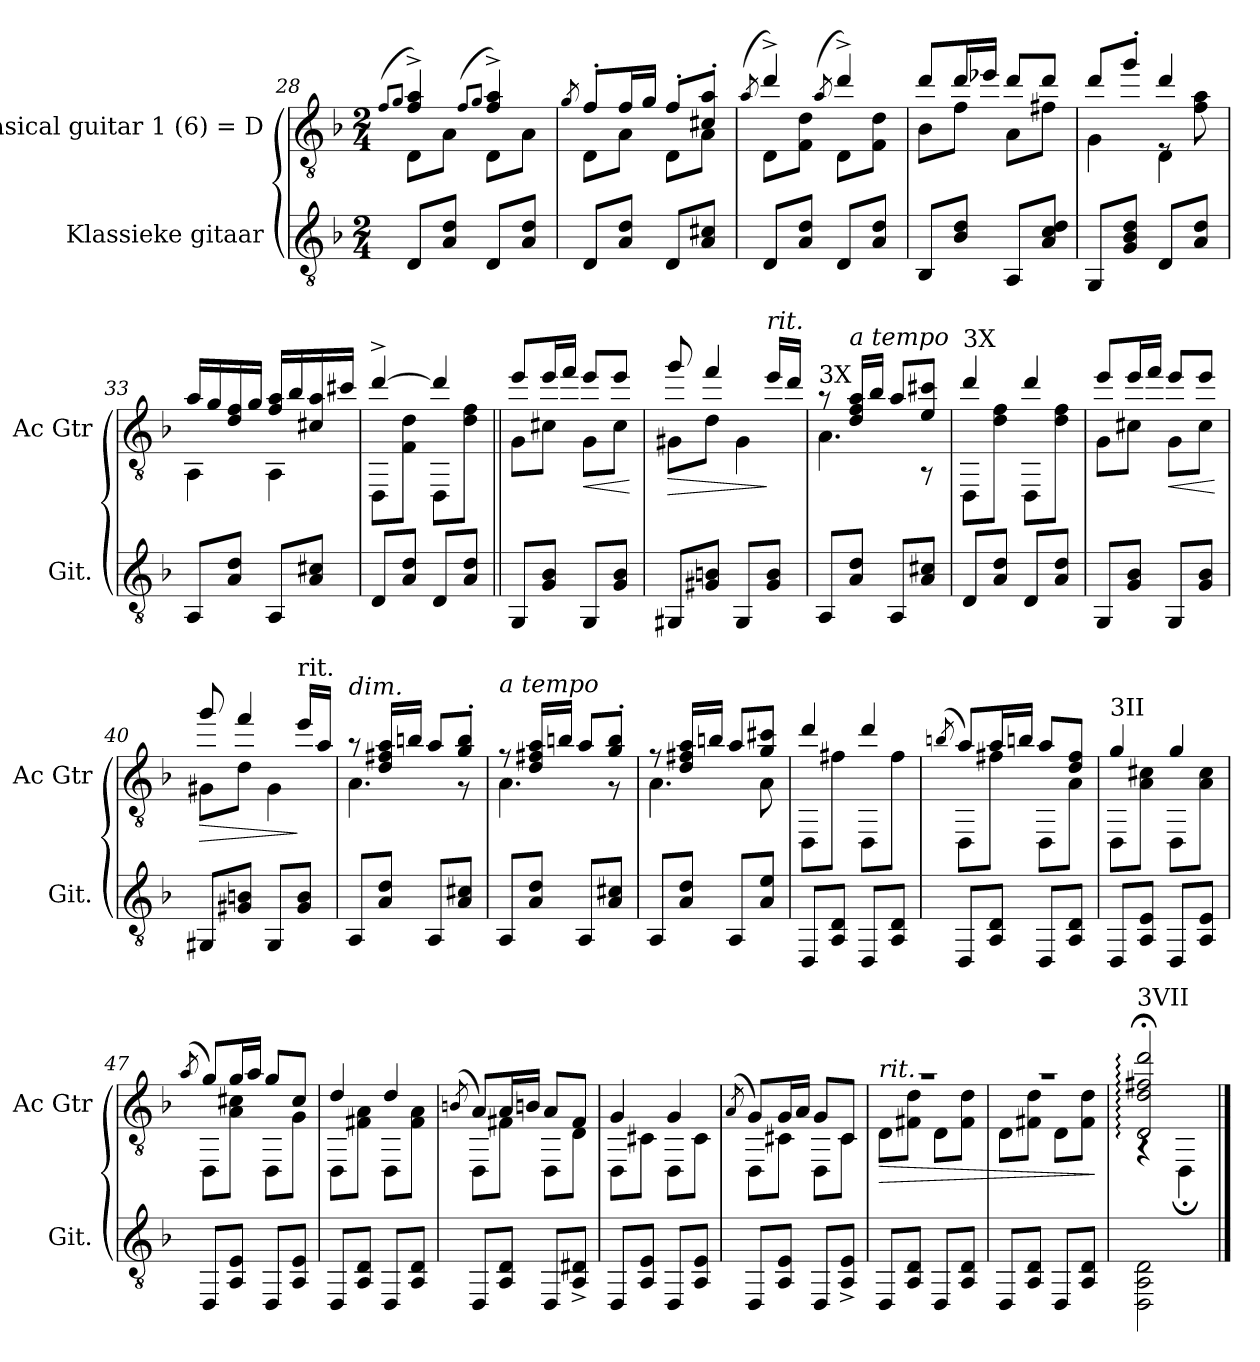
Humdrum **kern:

**kern	**kern	**dynam
*part2	*part1	*part1
*staff2	*staff1	*staff1
*I"Klassieke gitaar	*I"Clasical guitar 1 (6) = D	*
*I'Git.	*I'Ac Gtr	*
*clefGv2	*clefGv2	*
*k[b-]	*k[b-]	*
*M2/4	*M2/4	*
=28	=28	=28
.	(<8qf/L	.
.	8qg/J	.
*^	*^	*
2ryy	8D/L	4f/^ 4a/^)	8D\L	.
.	8A/ 8d/J	.	8A\J	.
.	.	(<8qf/L	.	.
.	.	8qg/J	.	.
.	8D/L	4f/^ 4a/^)	8D\L	.
.	8A/ 8d/J	.	8A\J	.
=29	=29	=29	=29	=29
.	.	8qg/	.	.
2ryy	8D/L	8f'/L	8D\L	.
.	8A/ 8d/J	16f/L	8A\J	.
.	.	16g/JJ	.	.
.	8D/L	8f'/L	8D\L	.
.	8A/ 8c#X/J	8c#X/' 8a/'J	8A\J	.
=30	=30	=30	=30	=30
.	.	(<8qa/	.	.
2ryy	8D/L	4dd^/)	8D\L	.
.	8A/ 8d/J	.	8F\ 8d\J	.
.	.	(<8qa/	.	.
.	8D/L	4dd^/)	8D\L	.
.	8A/ 8d/J	.	8F\ 8d\J	.
!!LO:LB:g=z	!!
=31	=31	=31	=31	=31
2ryy	8BB-/L	8dd/L	8B-\L	.
.	8B-/ 8d/J	16dd/L	8f\J	.
.	.	16ee-X/JJ	.	.
.	8AA/L	8dd/L	8A\L	.
.	8A/ 8c/ 8d/J	8dd/J	8f#X\J	.
=32	=32	=32	=32	=32
*	*	*	*^	*
2ryy	8GG/L	8dd/L	4G\	4ryy	.
.	8G/ 8B-/ 8d/J	8gg'/J	.	.	.
.	8D/L	4dd/	4D\	8rE	.
.	8A/ 8d/J	.	.	8f\ 8a\	.
*	*	*	*v	*v	*
=33	=33	=33	=33	=33
2ryy	8AA/L	16a/LL	4AA\	.
.	.	16g/	.	.
.	8A/ 8d/J	16d/ 16f/	.	.
.	.	16g/JJ	.	.
.	8AA/L	16f/ 16a/LL	4AA\	.
.	.	16b-/	.	.
.	8A/ 8c#X/J	16c#X/ 16a/	.	.
.	.	16cc#X/JJ	.	.
=34	=34	=34	=34	=34
2ryy	8D/L	[4dd^/	8DD\L	.
.	8A/ 8d/J	.	8F\ 8d\J	.
.	8D/L	4dd/]	8DD\L	.
.	8A/ 8d/J	.	8d\ 8f\J	.
!!LO:LB:g=z	!!
=35||	=35||	=35||	=35||	=35||
2ryy	8GG/L	8ee/L	8G\L	.
.	8G/ 8B-/J	16ee/L	8c#X\J	.
.	.	16ff/JJ	.	.
!	!	!	!	!LO:HP:b
.	8GG/L	8ee/L	8G\L	<
.	8G/ 8B-/J	8ee/J	8c#\J	.
*v	*v	*	*	*
*	*v	*v	*
.	.	[
=36	=36	=36
*^	*	*
!	!	!	!LO:HP:b
*	*	*^	*
2ryy	8GG#X/L	8gg/	8G#X\L	>
.	8G#X/ 8Bn/J	4ff/	8d\J	.
.	8GG#/L	.	4G#\	.
!	!	!LO:TX:a:i:t=rit.	!	!
.	8G#/ 8B/J	16ee/LL	.	]
.	.	16dd/JJ	.	.
=37	=37	=37	=37	=37
!	!	!LO:TX:a:t=3X	!	!
2ryy	8AA/L	8r	4.A\	.
!	!	!LO:TX:a:i:t=a tempo	!	!
.	8A/ 8d/J	16d/ 16f/ 16a/LL	.	.
.	.	16b-/JJ	.	.
.	8AA/L	8a/L	.	.
.	8A/ 8c#X/J	8e/ 8cc#X/J	8r	.
=38	=38	=38	=38	=38
!	!	!LO:TX:a:t=3X	!	!
2ryy	8D/L	4dd/	8DD\L	.
.	8A/ 8d/J	.	8d\ 8f\J	.
.	8D/L	4dd/	8DD\L	.
.	8A/ 8d/J	.	8d\ 8f\J	.
=39	=39	=39	=39	=39
2ryy	8GG/L	8ee/L	8G\L	.
.	8G/ 8B-/J	16ee/L	8c#X\J	.
.	.	16ff/JJ	.	.
!	!	!	!	!LO:HP:b
.	8GG/L	8ee/L	8G\L	<
.	8G/ 8B-/J	8ee/J	8c#\J	.
*v	*v	*	*	*
*	*v	*v	*
.	.	[
!!LO:LB:g=z
=40	=40	=40
*^	*	*
!	!	!	!LO:HP:b
*	*	*^	*
2ryy	8GG#X/L	8gg/	8G#X\L	>
.	8G#X/ 8Bn/J	4ff/	8d\J	.
.	8GG#/L	.	4G#\	.
!	!	!LO:TX:a:t=rit.	!	!
.	8G#/ 8B/J	16ee/LL	.	]
.	.	16a/JJ	.	.
=41	=41	=41	=41	=41
!	!	!LO:TX:a:i:t=dim.	!	!
2ryy	8AA/L	8r	4.A\	.
.	8A/ 8d/J	16d/ 16f#X/ 16a/LL	.	.
.	.	16bn/JJ	.	.
.	8AA/L	8a/L	.	.
.	8A/ 8c#X/J	8g/' 8b/'J	8r	.
=42	=42	=42	=42	=42
!	!	!LO:TX:a:i:t=a tempo	!	!
2ryy	8AA/L	8r	4.A\	.
.	8A/ 8d/J	16d/ 16f#X/ 16a/LL	.	.
.	.	16bn/JJ	.	.
.	8AA/L	8a/L	.	.
.	8A/ 8c#X/J	8g/' 8b/'J	8r	.
=43	=43	=43	=43	=43
2ryy	8AA/L	8r	4.A\	.
.	8A/ 8d/J	16d/ 16f#X/ 16a/LL	.	.
.	.	16bn/JJ	.	.
.	8AA/L	8a/L	.	.
.	8A/ 8e/J	8g/ 8cc#X/J	8A\	.
=44	=44	=44	=44	=44
2ryy	8DD/L	4dd/	8DD\L	.
.	8AA/ 8D/J	.	8f#X\J	.
.	8DD/L	4dd/	8DD\L	.
.	8AA/ 8D/J	.	8f#\J	.
!!LO:LB:g=z	!!
=45	=45	=45	=45	=45
.	.	(<8qbn/	.	.
2ryy	8DD/L	8a/L)	8DD\L	.
.	8AA/ 8D/J	16a/L	8f#X\J	.
.	.	16b/JJ	.	.
.	8DD/L	8a/L	8DD\L	.
.	8AA/ 8D/J	8d/ 8f#/J	8A\J	.
=46	=46	=46	=46	=46
!	!	!LO:TX:a:t=3II	!	!
2ryy	8DD/L	4g/	8DD\L	.
.	8AA/ 8E/J	.	8A\ 8c#X\J	.
.	8DD/L	4g/	8DD\L	.
.	8AA/ 8E/J	.	8A\ 8c#\J	.
=47	=47	=47	=47	=47
.	.	(<8qa/	.	.
2ryy	8DD/L	8g/L)	8DD\L	.
.	8AA/ 8E/J	16g/L	8A\ 8c#X\J	.
.	.	16a/JJ	.	.
.	8DD/L	8g/L	8DD\L	.
.	8AA/ 8E/J	8c#/J	8G\J	.
=48	=48	=48	=48	=48
2ryy	8DD/L	4d/	8DD\L	.
.	8AA/ 8D/J	.	8F#X\ 8A\J	.
.	8DD/L	4d/	8DD\L	.
.	8AA/ 8D/J	.	8F#\ 8A\J	.
=49	=49	=49	=49	=49
.	.	(<8qBn/	.	.
2ryy	8DD/L	8A/L)	8DD\L	.
.	8AA/ 8D/J	16A/L	8F#X\J	.
.	.	16B/JJ	.	.
.	8DD/L	8A/L	8DD\L	.
.	8AA^/ 8D#X^/J	8F#/J	8D\J	.
=50	=50	=50	=50	=50
2ryy	8DD/L	4G/	8DD\L	.
.	8AA/ 8E/J	.	8C#X\J	.
.	8DD/L	4G/	8DD\L	.
.	8AA/ 8E/J	.	8C#\J	.
!!LO:LB:g=z	!!
=51	=51	=51	=51	=51
.	.	(<8qA/	.	.
2ryy	8DD/L	8G/L)	8DD\L	.
.	8AA/ 8E/J	16G/L	8C#X\J	.
.	.	16A/JJ	.	.
.	8DD/L	8G/L	8DD\L	.
.	8AA^/ 8E^/J	8C#/J	8C#\J	.
=52	=52	=52	=52	=52
!	!	!LO:TX:a:i:t=rit.	!	!
!	!	!	!	!LO:HP:b
2ryy	8DD/L	2r	8D\L	>
.	8AA/ 8D/J	.	8F#X\ 8d\J	.
.	8DD/L	.	8D\L	.
.	8AA/ 8D/J	.	8F#\ 8d\J	.
=53	=53	=53	=53	=53
2ryy	8DD/L	2r	8D\L	.
.	8AA/ 8D/J	.	8F#X\ 8d\J	.
.	8DD/L	.	8D\L	.
.	8AA/ 8D/J	.	8F#\ 8d\J	.
*v	*v	*	*	*
*	*v	*v	*
.	.	]
=54	=54	=54
*^	*^	*
!	!	!LO:TX:a:t=3VII	!	!
2r;yy	2DD\ 2AA\ 2D\	2D/;<: 2d/;<: 2f#X/;<: 2dd/;<:	4rAA	.
.	.	.	4DD;\	.
*v	*v	*	*	*
*	*v	*v	*
==	==	==
*-	*-	*-
